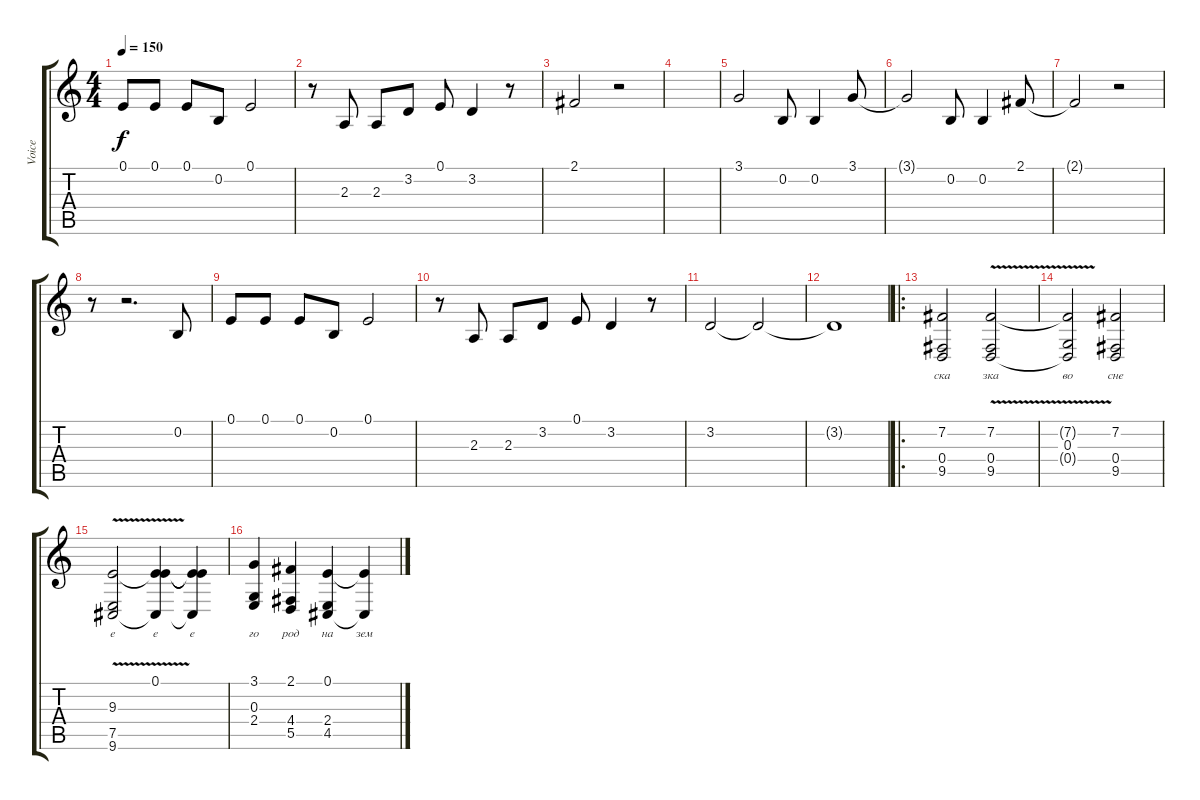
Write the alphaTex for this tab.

\track ("Voice" "Voice") {instrument cello}
\staff {score tabs}
\tuning (E4 B3 G3 D3 A2 E2) {hide}
\ts (4 4)
\tempo 150
\clef g2
\ks c
0.1.8{dy f} 0.1.8 0.1.8 0.2.8 0.1.2 |
r.8 2.3.8 2.3.8 3.2.8 0.1.8 3.2.4 r.8 |
2.1.2 r.2 |
|
3.1.2 0.2.8 0.2.4 3.1.8 |
3.1{t}.2 0.2.8 0.2.4 2.1.8 |
2.1{t}.2 r.2 |
r.8 r.2{d} 0.2.8 |
0.1.8 0.1.8 0.1.8 0.2.8 0.1.2 |
r.8 2.3.8 2.3.8 3.2.8 0.1.8 3.2.4 r.8 |
3.2.2 3.2{t}.2 |
3.2{t}.1 |
\ro
(7.2 0.4 9.5).2{lyrics (0 "ска") lyrics (1 "") lyrics (2 "") lyrics (3 "") lyrics (4 "")} (7.2{v} 0.4 9.5).2{lyrics (0 "зка") lyrics (1 "") lyrics (2 "") lyrics (3 "") lyrics (4 "")} |
(7.2{t} 0.3 0.4{t}).2{lyrics (0 "во") lyrics (1 "") lyrics (2 "") lyrics (3 "") lyrics (4 "")} (7.2 0.4 9.5).2{lyrics (0 "сне") lyrics (1 "") lyrics (2 "") lyrics (3 "") lyrics (4 "")} |
(9.3{v} 7.5 9.6).2{lyrics (0 "е") lyrics (1 "") lyrics (2 "") lyrics (3 "") lyrics (4 "")} (0.1 9.3{t} 9.6{t}).4{lyrics (0 "е") lyrics (1 "") lyrics (2 "") lyrics (3 "") lyrics (4 "")} (0.1{t} 9.3{t} 9.6{t}).4{lyrics (0 "е") lyrics (1 "") lyrics (2 "") lyrics (3 "") lyrics (4 "")} |
(3.1 0.3 2.4).4{lyrics (0 "го") lyrics (1 "") lyrics (2 "") lyrics (3 "") lyrics (4 "")} (2.1 4.4 5.5).4{lyrics (0 "род") lyrics (1 "") lyrics (2 "") lyrics (3 "") lyrics (4 "")} (0.1 2.4 4.5).4{lyrics (0 "на") lyrics (1 "") lyrics (2 "") lyrics (3 "") lyrics (4 "")} (0.1{t} 4.5{t}).4{lyrics (0 "зем") lyrics (1 "") lyrics (2 "") lyrics (3 "") lyrics (4 "")}
